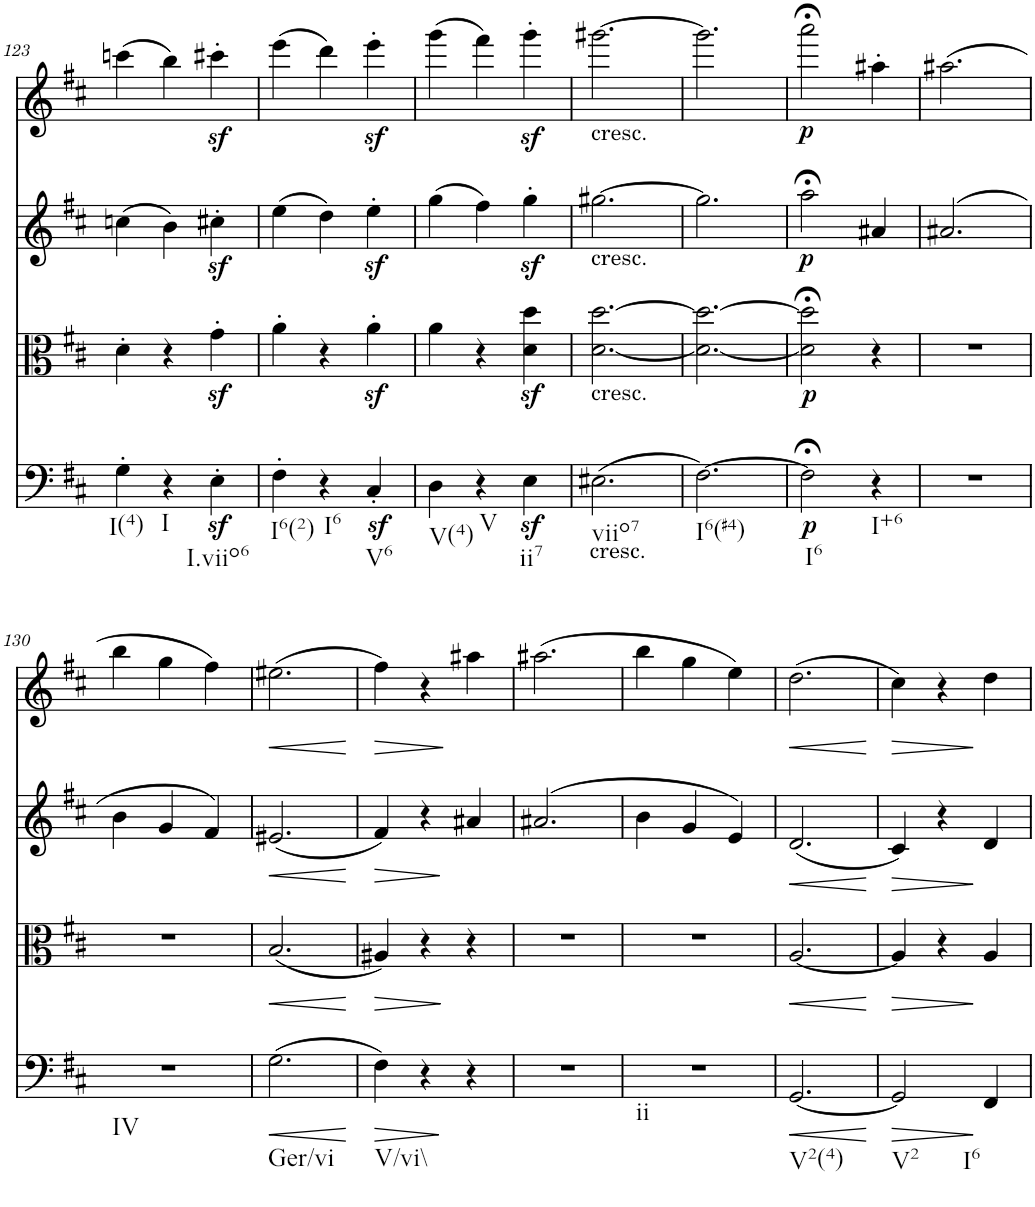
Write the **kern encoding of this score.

**kern	**dynam	**kern	**dynam	**kern	**dynam	**kern	**dynam
*part4	*part4	*part3	*part3	*part2	*part2	*part1	*part1
*staff4	*staff4	*staff3	*staff3	*staff2	*staff2	*staff1	*staff1
*I"Violoncello	*	*I"Viola	*	*I"Violin II	*	*I"Violin I	*
*I'Vc	*	*I'Vla	*	*I'Vln	*	*I'Vln	*
!!LO:PB:g=z
*clefF4	*	*clefC3	*	*clefG2	*	*clefG2	*
*k[f#c#]	*	*k[f#c#]	*	*k[f#c#]	*	*k[f#c#]	*
*M3/4	*	*M3/4	*	*M3/4	*	*M3/4	*
=123	=123	=123	=123	=123	=123	=123	=123
!LO:TX:b:t=I(4)	!	!	!	!	!	!	!
4G'\	.	4d'\	.	(4ccn\	.	(4cccn\	.
!LO:TX:b:t=I	!	!	!	!	!	!	!
4r	.	4r	.	4b\)	.	4bb\)	.
!LO:TX:b:t=I.viio6	!	!	!	!	!	!	!
4Ez<'\	.	4gz<'\	.	4cc#Xz<'\	.	4ccc#Xz<'\	.
=124	=124	=124	=124	=124	=124	=124	=124
!LO:TX:b:t=I6(2)	!	!	!	!	!	!	!
4F#'\	.	4a'\	.	(4ee\	.	(4eee\	.
!LO:TX:b:t=I6	!	!	!	!	!	!	!
4r	.	4r	.	4dd\)	.	4ddd\)	.
!LO:TX:b:t=V6	!	!	!	!	!	!	!
4C#z<'/	.	4az<'\	.	4eez<'\	.	4eeez<'\	.
=125	=125	=125	=125	=125	=125	=125	=125
!LO:TX:b:t=V(4)	!	!	!	!	!	!	!
4D\	.	4a\	.	(4gg\	.	(4ggg\	.
!LO:TX:b:t=V	!	!	!	!	!	!	!
4r	.	4r	.	4ff#\)	.	4fff#\)	.
!LO:TX:b:t=ii7	!	!	!	!	!	!	!
4Ez<\	.	4d\z< 4dd\z<	.	4ggz<'\	.	4gggz<'\	.
=126	=126	=126	=126	=126	=126	=126	=126
!	!	!	!	!	!	!LO:TX:b:t=cresc.	!
!	!	!	!	!LO:TX:b:t=cresc.	!	!	!
!	!	!LO:TX:b:t=cresc.	!	!	!	!	!
!LO:TX:b:t=cresc.	!	!	!	!	!	!	!
!LO:TX:b:t=viio7	!	!	!	!	!	!	!
(2.E#X\	.	[2.d\ [2.dd\	.	[2.gg#X\	.	[2.ggg#X\	.
=127	=127	=127	=127	=127	=127	=127	=127
!LO:TX:b:t=I6(#4)	!	!	!	!	!	!	!
[2.F#\)	.	2.d\_ 2.dd\_	.	2.gg#\]	.	2.ggg#\]	.
=128	=128	=128	=128	=128	=128	=128	=128
!LO:TX:b:t=I6	!	!	!	!	!	!	!
!	!LO:DY:b	!	!LO:DY:b	!	!LO:DY:b	!	!LO:DY:b
2F#;<\]	p	2d\];< 2dd\];<	p	2aa;<\	p	2aaa;<\	p
!LO:TX:b:t=I+6	!	!	!	!	!	!	!
4r	.	4r	.	4a#X/	.	4aa#X'\	.
=129	=129	=129	=129	=129	=129	=129	=129
2.r	.	2.r	.	(2.a#X/	.	(2.aa#X\	.
!!LO:LB:g=z
=130	=130	=130	=130	=130	=130	=130	=130
!LO:TX:b:t=IV	!	!	!	!	!	!	!
2.r	.	2.r	.	4b\	.	4bb\	.
.	.	.	.	4g/	.	4gg\	.
.	.	.	.	4f#/)	.	4ff#\)	.
=131	=131	=131	=131	=131	=131	=131	=131
!LO:TX:b:t=Ger/vi	!	!	!	!	!	!	!
!	!LO:HP:b	!	!LO:HP:b	!	!LO:HP:b	!	!LO:HP:b
(2.G\	<	(2.B/	<	(2.e#X/	<	(2.ee#X\	<
.	[	.	[	.	[	.	[
=132	=132	=132	=132	=132	=132	=132	=132
!LO:TX:b:t=V/vi\\	!	!	!	!	!	!	!
!	!LO:HP:b	!	!LO:HP:b	!	!LO:HP:b	!	!LO:HP:b
4F#\)	>	4A#X/)	>	4f#/)	>	4ff#\)	>
4r	]	4r	]	4r	]	4r	]
4r	.	4r	.	4a#X/	.	4aa#X\	.
=133	=133	=133	=133	=133	=133	=133	=133
2.r	.	2.r	.	(2.a#X/	.	(2.aa#X\	.
=134	=134	=134	=134	=134	=134	=134	=134
!LO:TX:b:t=ii	!	!	!	!	!	!	!
2.r	.	2.r	.	4b\	.	4bb\	.
.	.	.	.	4g/	.	4gg\	.
.	.	.	.	4e/)	.	4ee\)	.
=135	=135	=135	=135	=135	=135	=135	=135
!LO:TX:b:t=V2(4)	!	!	!	!	!	!	!
!	!LO:HP:b	!	!LO:HP:b	!	!LO:HP:b	!	!LO:HP:b
[2.GG/	<	[2.A/	<	(2.d/	<	(2.dd\	<
.	[	.	[	.	[	.	[
=136	=136	=136	=136	=136	=136	=136	=136
!LO:TX:b:t=V2	!	!	!	!	!	!	!
!	!LO:HP:b	!	!LO:HP:b	!	!LO:HP:b	!	!LO:HP:b
2GG/]	>	4A/]	>	4c#/)	>	4cc#\)	>
.	.	4r	.	4r	.	4r	.
!LO:TX:b:t=I6	!	!	!	!	!	!	!
4FF#/	]	4A/	]	4d/	]	4dd\	]
=	=	=	=	=	=	=	=
*-	*-	*-	*-	*-	*-	*-	*-
